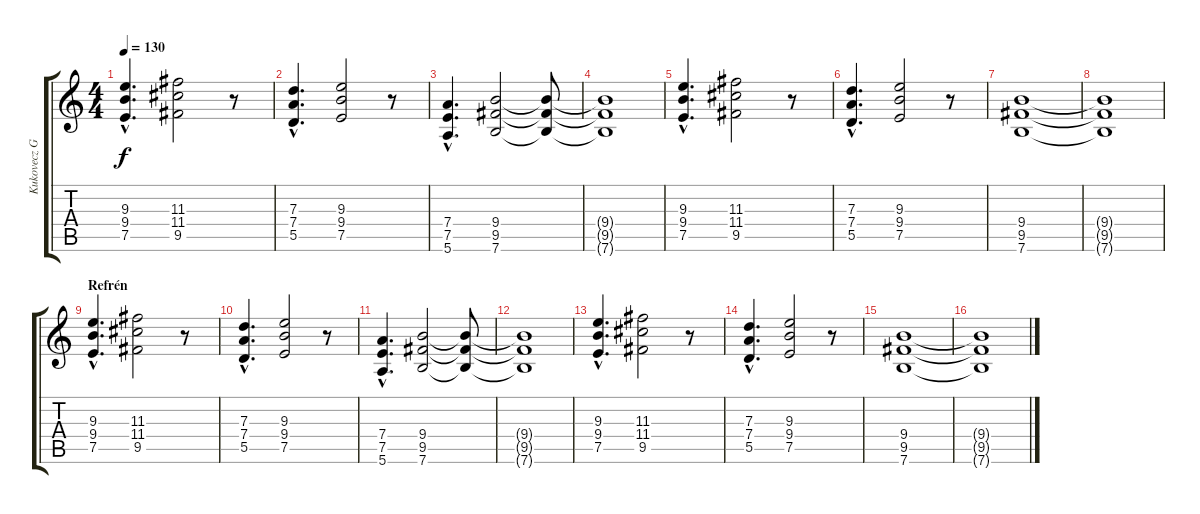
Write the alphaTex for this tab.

\track ("Kukovecz Gábor" "Kukovecz G") {instrument distortionguitar}
\staff {score tabs}
\tuning (E4 B3 G3 D3 A2 E2) {hide}
\ts (4 4)
\tempo 130
\clef g2
\ks c
(9.3{hac} 9.4{hac} 7.5{hac}).4{d dy f} (11.3 11.4 9.5).2 r.8 |
(7.3{hac} 7.4{hac} 5.5{hac}).4{d} (9.3 9.4 7.5).2 r.8 |
(7.4{hac} 7.5{hac} 5.6{hac}).4{d} (9.4 9.5 7.6).2 (9.4{t} 9.5{t} 7.6{t}).8 |
(9.4{t} 9.5{t} 7.6{t}).1 |
(9.3{hac} 9.4{hac} 7.5{hac}).4{d} (11.3 11.4 9.5).2 r.8 |
(7.3{hac} 7.4{hac} 5.5{hac}).4{d} (9.3 9.4 7.5).2 r.8 |
(9.4 9.5 7.6).1 |
(9.4{t} 9.5{t} 7.6{t}).1 |
\section ("" "Refrén")
(9.3{hac} 9.4{hac} 7.5{hac}).4{d} (11.3 11.4 9.5).2 r.8 |
(7.3{hac} 7.4{hac} 5.5{hac}).4{d} (9.3 9.4 7.5).2 r.8 |
(7.4{hac} 7.5{hac} 5.6{hac}).4{d} (9.4 9.5 7.6).2 (9.4{t} 9.5{t} 7.6{t}).8 |
(9.4{t} 9.5{t} 7.6{t}).1 |
(9.3{hac} 9.4{hac} 7.5{hac}).4{d} (11.3 11.4 9.5).2 r.8 |
(7.3{hac} 7.4{hac} 5.5{hac}).4{d} (9.3 9.4 7.5).2 r.8 |
(9.4 9.5 7.6).1 |
(9.4{t} 9.5{t} 7.6{t}).1
